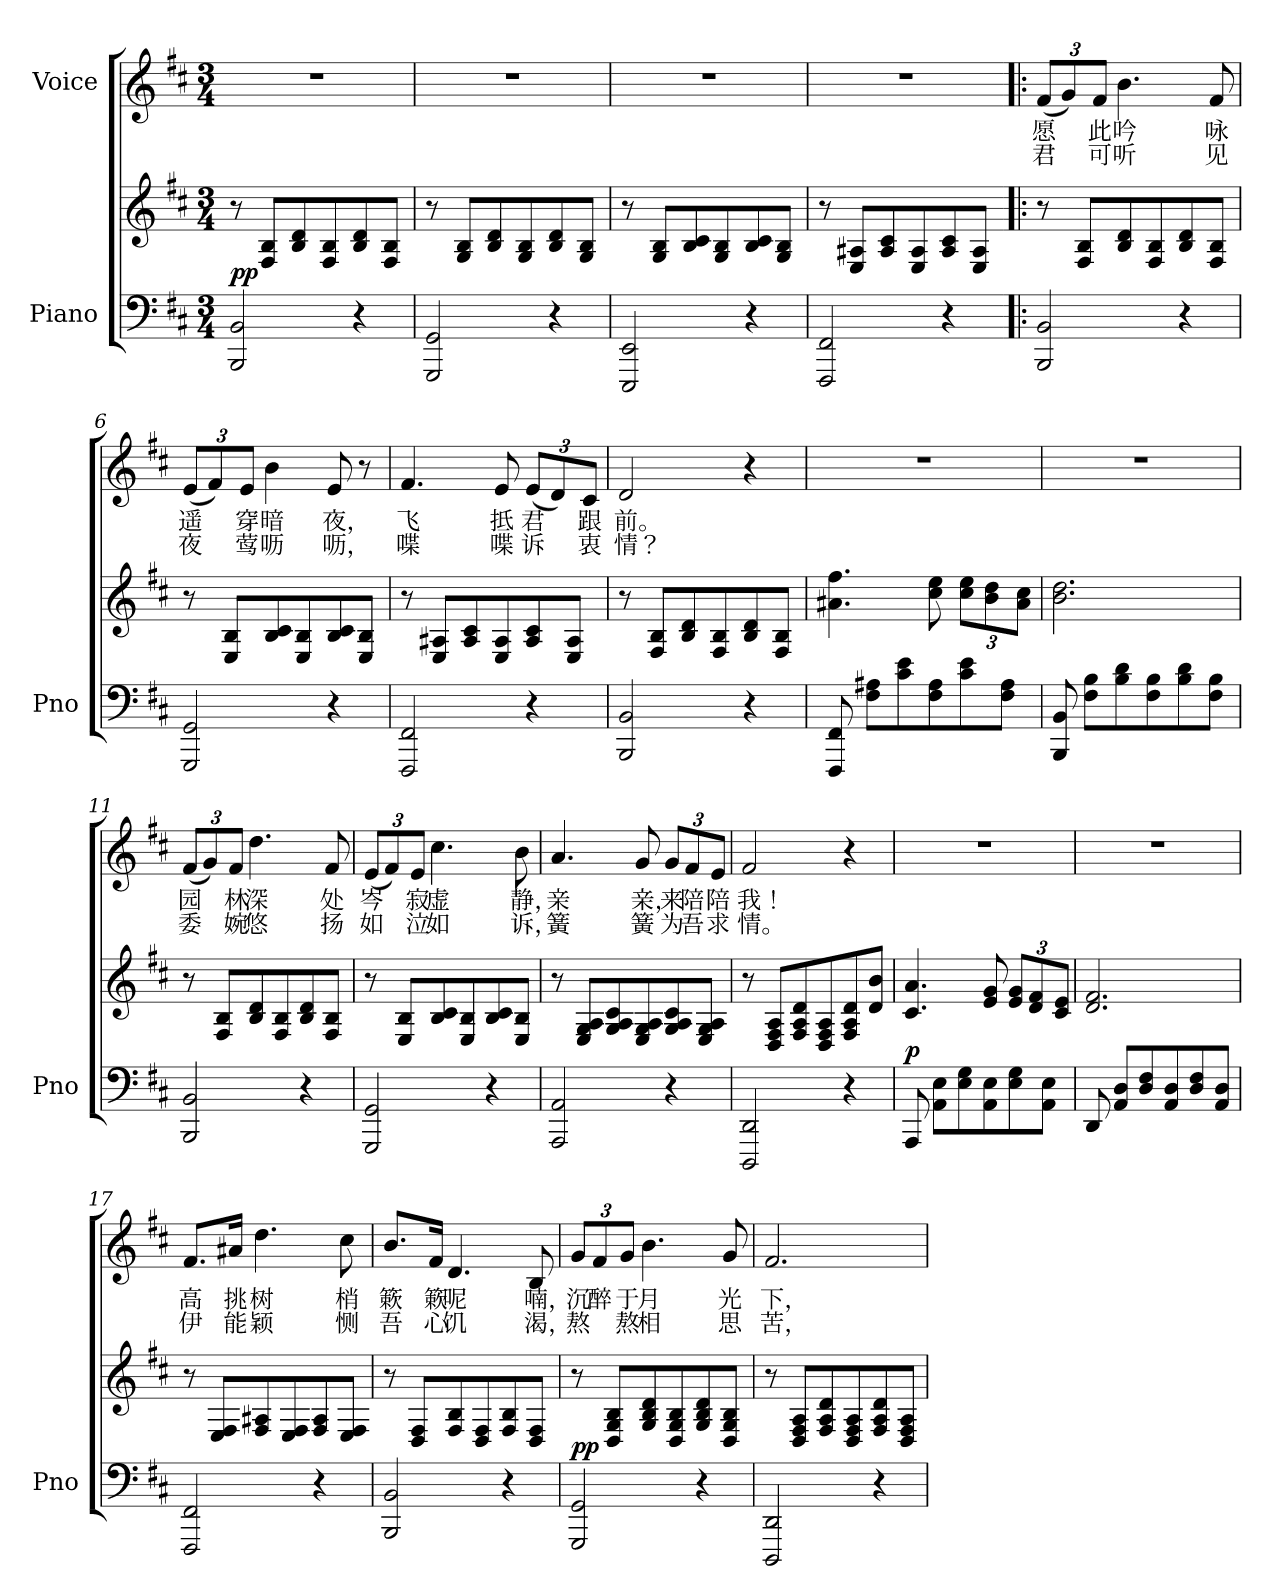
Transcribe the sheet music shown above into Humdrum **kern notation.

**kern	**kern	**dynam	**kern	**text	**text
*part2	*part2	*part2	*part1	*part1	*part1
*staff3	*staff2	*staff2/3	*staff1	*staff1	*staff1
*I"Piano	*	*	*I"Voice	*	*
*I'Pno	*	*	*	*	*
*clefF4	*clefG2	*	*clefG2	*	*
*k[f#c#]	*k[f#c#]	*	*k[f#c#]	*	*
*M3/4	*M3/4	*	*M3/4	*	*
*MM60	*MM60	*	*MM60	*	*
=1	=1	=1	=1	=1	=1
!	!	!LO:DY:a=2	!	!	!
2BBB/ 2BB/	8r	pp	2.r	.	.
.	8F#/ 8B/L	.	.	.	.
.	8B/ 8d/	.	.	.	.
.	8F#/ 8B/	.	.	.	.
4r	8B/ 8d/	.	.	.	.
.	8F#/ 8B/J	.	.	.	.
=2	=2	=2	=2	=2	=2
2GGG/ 2GG/	8r	.	2.r	.	.
.	8G/ 8B/L	.	.	.	.
.	8B/ 8d/	.	.	.	.
.	8G/ 8B/	.	.	.	.
4r	8B/ 8d/	.	.	.	.
.	8G/ 8B/J	.	.	.	.
=3	=3	=3	=3	=3	=3
2EEE/ 2EE/	8r	.	2.r	.	.
.	8G/ 8B/L	.	.	.	.
.	8B/ 8c#/	.	.	.	.
.	8G/ 8B/	.	.	.	.
4r	8B/ 8c#/	.	.	.	.
.	8G/ 8B/J	.	.	.	.
=4	=4	=4	=4	=4	=4
2FFF#/ 2FF#/	8r	.	2.r	.	.
.	8E/ 8A#X/L	.	.	.	.
.	8A#/ 8c#/	.	.	.	.
.	8E/ 8A#/	.	.	.	.
4r	8A#/ 8c#/	.	.	.	.
.	8E/ 8A#/J	.	.	.	.
!!LO:LB:g=z
=5!|:	=5!|:	=5!|:	=5!|:	=5!|:	=5!|:
*	*	*	*Xbrackettup	*	*
!	!	!	!	!LO:LY:b	!LO:LY:b
2BBB/ 2BB/	8r	.	(<12f#/L	愿	君
.	.	.	12g/)	.	.
.	8F#/ 8B/L	.	.	.	.
!	!	!	!	!LO:LY:b	!LO:LY:b
.	.	.	12f#/J	此	可
!	!	!	!	!LO:LY:b	!LO:LY:b
.	8B/ 8d/	.	4.b\	吟	听
.	8F#/ 8B/	.	.	.	.
4r	8B/ 8d/	.	.	.	.
!	!	!	!	!LO:LY:b	!LO:LY:b
.	8F#/ 8B/J	.	8f#/	咏	见
=6	=6	=6	=6	=6	=6
!	!	!	!	!LO:LY:b	!LO:LY:b
2GGG/ 2GG/	8r	.	(<12e/L	遥	夜
.	.	.	12f#/)	.	.
.	8E/ 8B/L	.	.	.	.
!	!	!	!	!LO:LY:b	!LO:LY:b
.	.	.	12e/J	穿	莺
!	!	!	!	!LO:LY:b	!LO:LY:b
.	8B/ 8c#/	.	4b\	暗	呖
.	8E/ 8B/	.	.	.	.
!	!	!	!	!LO:LY:b	!LO:LY:b
4r	8B/ 8c#/	.	8e/	夜，	呖，
.	8E/ 8B/J	.	8r	.	.
=7	=7	=7	=7	=7	=7
!	!	!	!	!LO:LY:b	!LO:LY:b
2FFF#/ 2FF#/	8r	.	4.f#/	飞	喋
.	8E/ 8A#X/L	.	.	.	.
.	8A#/ 8c#/	.	.	.	.
!	!	!	!	!LO:LY:b	!LO:LY:b
.	8E/ 8A#/	.	8e/	抵	喋
!	!	!	!	!LO:LY:b	!LO:LY:b
4r	8A#/ 8c#/	.	(<12e/L	君	诉
.	.	.	12d/)	.	.
.	8E/ 8A#/J	.	.	.	.
!	!	!	!	!LO:LY:b	!LO:LY:b
.	.	.	12c#/J	跟	衷
=8	=8	=8	=8	=8	=8
!	!	!	!	!LO:LY:b	!LO:LY:b
2BBB/ 2BB/	8r	.	2d/	前。	情？
.	8F#/ 8B/L	.	.	.	.
.	8B/ 8d/	.	.	.	.
.	8F#/ 8B/	.	.	.	.
4r	8B/ 8d/	.	4r	.	.
.	8F#/ 8B/J	.	.	.	.
=9	=9	=9	=9	=9	=9
8FFF#/ 8FF#/	4.a#X\ 4.ff#\	.	2.r	.	.
8F#\ 8A#X\L	.	.	.	.	.
8c#\ 8e\	.	.	.	.	.
8F#\ 8A#\	8cc#\ 8ee\	.	.	.	.
*	*Xbrackettup	*	*	*	*
8c#\ 8e\	12cc#\ 12ee\L	.	.	.	.
.	12b\ 12dd\	.	.	.	.
8F#\ 8A#\J	.	.	.	.	.
.	12a#\ 12cc#\J	.	.	.	.
!!LO:LB:g=z
=10	=10	=10	=10	=10	=10
8BBB/ 8BB/	2.b\ 2.dd\	.	2.r	.	.
8F#\ 8B\L	.	.	.	.	.
8B\ 8d\	.	.	.	.	.
8F#\ 8B\	.	.	.	.	.
8B\ 8d\	.	.	.	.	.
8F#\ 8B\J	.	.	.	.	.
=11	=11	=11	=11	=11	=11
!	!	!	!	!LO:LY:b	!LO:LY:b
2BBB/ 2BB/	8r	.	(<12f#/L	园	委
.	.	.	12g/)	.	.
.	8F#/ 8B/L	.	.	.	.
!	!	!	!	!LO:LY:b	!LO:LY:b
.	.	.	12f#/J	林	婉
!	!	!	!	!LO:LY:b	!LO:LY:b
.	8B/ 8d/	.	4.dd\	深	悠
.	8F#/ 8B/	.	.	.	.
4r	8B/ 8d/	.	.	.	.
!	!	!	!	!LO:LY:b	!LO:LY:b
.	8F#/ 8B/J	.	8f#/	处	扬
=12	=12	=12	=12	=12	=12
!	!	!	!	!LO:LY:b	!LO:LY:b
2GGG/ 2GG/	8r	.	(<12e/L	岑	如
.	.	.	12f#/)	.	.
.	8E/ 8B/L	.	.	.	.
!	!	!	!	!LO:LY:b	!LO:LY:b
.	.	.	12e/J	寂	泣
!	!	!	!	!LO:LY:b	!LO:LY:b
.	8B/ 8c#/	.	4.cc#\	虚	如
.	8E/ 8B/	.	.	.	.
4r	8B/ 8c#/	.	.	.	.
!	!	!	!	!LO:LY:b	!LO:LY:b
.	8E/ 8B/J	.	8b\	静，	诉，
=13	=13	=13	=13	=13	=13
!	!	!	!	!LO:LY:b	!LO:LY:b
2AAA/ 2AA/	8r	.	4.a/	亲	簧
.	8E/ 8G/ 8A/L	.	.	.	.
.	8G/ 8A/ 8c#/	.	.	.	.
!	!	!	!	!LO:LY:b	!LO:LY:b
.	8E/ 8G/ 8A/	.	8g/	亲，	簧
!	!	!	!	!LO:LY:b	!LO:LY:b
4r	8G/ 8A/ 8c#/	.	12g/L	来	为
!	!	!	!	!LO:LY:b	!LO:LY:b
.	.	.	12f#/	陪	吾
.	8E/ 8G/ 8A/J	.	.	.	.
!	!	!	!	!LO:LY:b	!LO:LY:b
.	.	.	12e/J	陪	求
=14	=14	=14	=14	=14	=14
!	!	!	!	!LO:LY:b	!LO:LY:b
2DDD/ 2DD/	8r	.	2f#/	我！	情。
.	8D/ 8F#/ 8A/L	.	.	.	.
.	8F#/ 8A/ 8d/	.	.	.	.
.	8D/ 8F#/ 8A/	.	.	.	.
4r	8F#/ 8A/ 8d/	.	4r	.	.
.	8d/ 8b/J	.	.	.	.
!!LO:PB:g=z
=15	=15	=15	=15	=15	=15
!	!	!LO:DY:a=2	!	!	!
8AAA/	4.c#/ 4.a/	p	2.r	.	.
8AA\ 8E\L	.	.	.	.	.
8E\ 8G\	.	.	.	.	.
8AA\ 8E\	8e/ 8g/	.	.	.	.
8E\ 8G\	12e/ 12g/L	.	.	.	.
.	12d/ 12f#/	.	.	.	.
8AA\ 8E\J	.	.	.	.	.
.	12c#/ 12e/J	.	.	.	.
=16	=16	=16	=16	=16	=16
8DD/	2.d/ 2.f#/	.	2.r	.	.
8AA/ 8D/L	.	.	.	.	.
8D/ 8F#/	.	.	.	.	.
8AA/ 8D/	.	.	.	.	.
8D/ 8F#/	.	.	.	.	.
8AA/ 8D/J	.	.	.	.	.
=17	=17	=17	=17	=17	=17
!	!	!	!	!LO:LY:b	!LO:LY:b
2FFF#/ 2FF#/	8r	.	8.f#/L	高	伊
.	8E/ 8F#/L	.	.	.	.
!	!	!	!	!LO:LY:b	!LO:LY:b
.	.	.	16a#X/Jk	挑	能
!	!	!	!	!LO:LY:b	!LO:LY:b
.	8F#/ 8A#X/	.	4.dd\	树	颖
.	8E/ 8F#/	.	.	.	.
4r	8F#/ 8A#/	.	.	.	.
!	!	!	!	!LO:LY:b	!LO:LY:b
.	8E/ 8F#/J	.	8cc#\	梢	恻
=18	=18	=18	=18	=18	=18
!	!	!	!	!LO:LY:b	!LO:LY:b
2BBB/ 2BB/	8r	.	8.b/L	簌	吾
.	8D/ 8F#/L	.	.	.	.
!	!	!	!	!LO:LY:b	!LO:LY:b
.	.	.	16f#/Jk	簌	心
!	!	!	!	!LO:LY:b	!LO:LY:b
.	8F#/ 8B/	.	4.d/	呢	饥
.	8D/ 8F#/	.	.	.	.
4r	8F#/ 8B/	.	.	.	.
!	!	!	!	!LO:LY:b	!LO:LY:b
.	8D/ 8F#/J	.	8B/	喃，	渴，
=19	=19	=19	=19	=19	=19
!	!	!LO:DY:a=2	!	!LO:LY:b	!LO:LY:b
2GGG/ 2GG/	8r	pp	12g/L	沉	熬
!	!	!	!	!LO:LY:b	!
.	.	.	12f#/	醉	.
.	8D/ 8G/ 8B/L	.	.	.	.
!	!	!	!	!LO:LY:b	!LO:LY:b
.	.	.	12g/J	于	熬
!	!	!	!	!LO:LY:b	!LO:LY:b
.	8G/ 8B/ 8d/	.	4.b\	月	相
.	8D/ 8G/ 8B/	.	.	.	.
4r	8G/ 8B/ 8d/	.	.	.	.
!	!	!	!	!LO:LY:b	!LO:LY:b
.	8D/ 8G/ 8B/J	.	8g/	光	思
!!LO:LB:g=z
=20	=20	=20	=20	=20	=20
!	!	!	!	!LO:LY:b	!LO:LY:b
2DDD/ 2DD/	8r	.	2.f#/	下，	苦，
.	8D/ 8F#/ 8A/L	.	.	.	.
.	8F#/ 8A/ 8d/	.	.	.	.
.	8D/ 8F#/ 8A/	.	.	.	.
4r	8F#/ 8A/ 8d/	.	.	.	.
.	8D/ 8F#/ 8A/J	.	.	.	.
=	=	=	=	=	=
*-	*-	*-	*-	*-	*-
